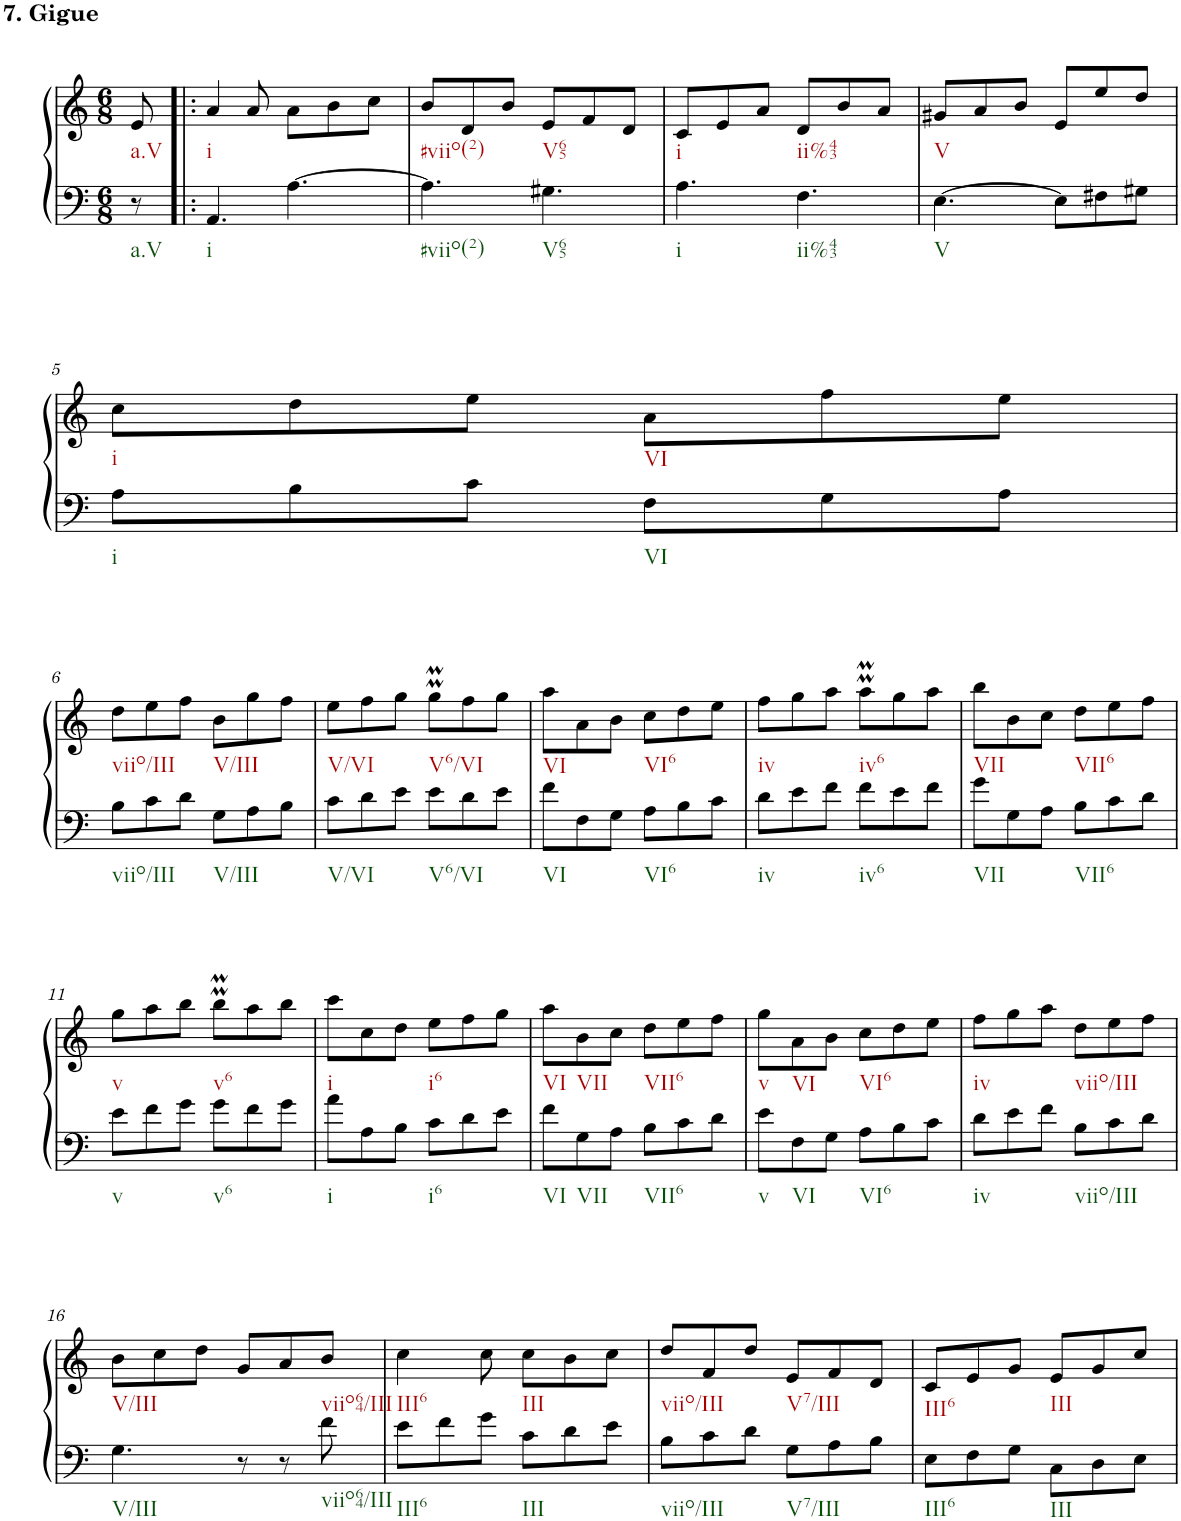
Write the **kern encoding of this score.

**kern	**kern
*part1	*part1
*staff2	*staff1
*I"Klavier linke Hand	*
*clefF4	*clefG2
*k[]	*k[]
*M6/8	*M6/8
=	=
!	!LO:TX:a:B:t=7. Gigue
8r	8e/
=1!|:	=1!|:
4.AA/	4a/
.	8a/
[4.A\	8a\L
.	8b\
.	8cc\J
=2	=2
4.A\]	8b/L
.	8d/
.	8b/J
4.G#X\	8e/L
.	8f/
.	8d/J
=3	=3
4.A\	8c/L
.	8e/
.	8a/J
4.F\	8d/L
.	8b/
.	8a/J
=4	=4
[4.E\	8g#X/L
.	8a/
.	8b/J
8E\L]	8e/L
8F#X\	8ee/
8G#X\J	8dd/J
!!LO:LB:g=z
=5	=5
8A\L	8cc\L
8B\	8dd\
8c\J	8ee\J
8F\L	8a\L
8G\	8ff\
8A\J	8ee\J
!!LO:LB:g=z
=6	=6
8B\L	8dd\L
8c\	8ee\
8d\J	8ff\J
8G\L	8b\L
8A\	8gg\
8B\J	8ff\J
=7	=7
8c\L	8ee\L
8d\	8ff\
8e\J	8gg\J
8e\L	8ggMM\L
8d\	8ff\
8e\J	8gg\J
=8	=8
8f\L	8aa\L
8F\	8a\
8G\J	8b\J
8A\L	8cc\L
8B\	8dd\
8c\J	8ee\J
=9	=9
8d\L	8ff\L
8e\	8gg\
8f\J	8aa\J
8f\L	8aaMM\L
8e\	8gg\
8f\J	8aa\J
=10	=10
8g\L	8bb\L
8G\	8b\
8A\J	8cc\J
8B\L	8dd\L
8c\	8ee\
8d\J	8ff\J
!!LO:LB:g=z
=11	=11
8e\L	8gg\L
8f\	8aa\
8g\J	8bb\J
8g\L	8bbmm\L
8f\	8aa\
8g\J	8bb\J
=12	=12
8a\L	8ccc\L
8A\	8cc\
8B\J	8dd\J
8c\L	8ee\L
8d\	8ff\
8e\J	8gg\J
=13	=13
8f\L	8aa\L
8G\	8b\
8A\J	8cc\J
8B\L	8dd\L
8c\	8ee\
8d\J	8ff\J
=14	=14
8e\L	8gg\L
8F\	8a\
8G\J	8b\J
8A\L	8cc\L
8B\	8dd\
8c\J	8ee\J
=15	=15
8d\L	8ff\L
8e\	8gg\
8f\J	8aa\J
8B\L	8dd\L
8c\	8ee\
8d\J	8ff\J
!!LO:LB:g=z
=16	=16
4.G\	8b\L
.	8cc\
.	8dd\J
8r	8g/L
8r	8a/
8f\	8b/J
=17	=17
8e\L	4cc\
8f\	.
8g\J	8cc\
8c\L	8cc\L
8d\	8b\
8e\J	8cc\J
=18	=18
8B\L	8dd/L
8c\	8f/
8d\J	8dd/J
8G\L	8e/L
8A\	8f/
8B\J	8d/J
=19	=19
8E\L	8c/L
8F\	8e/
8G\J	8g/J
8C\L	8e/L
8D\	8g/
8E\J	8cc/J
=	=
*-	*-
